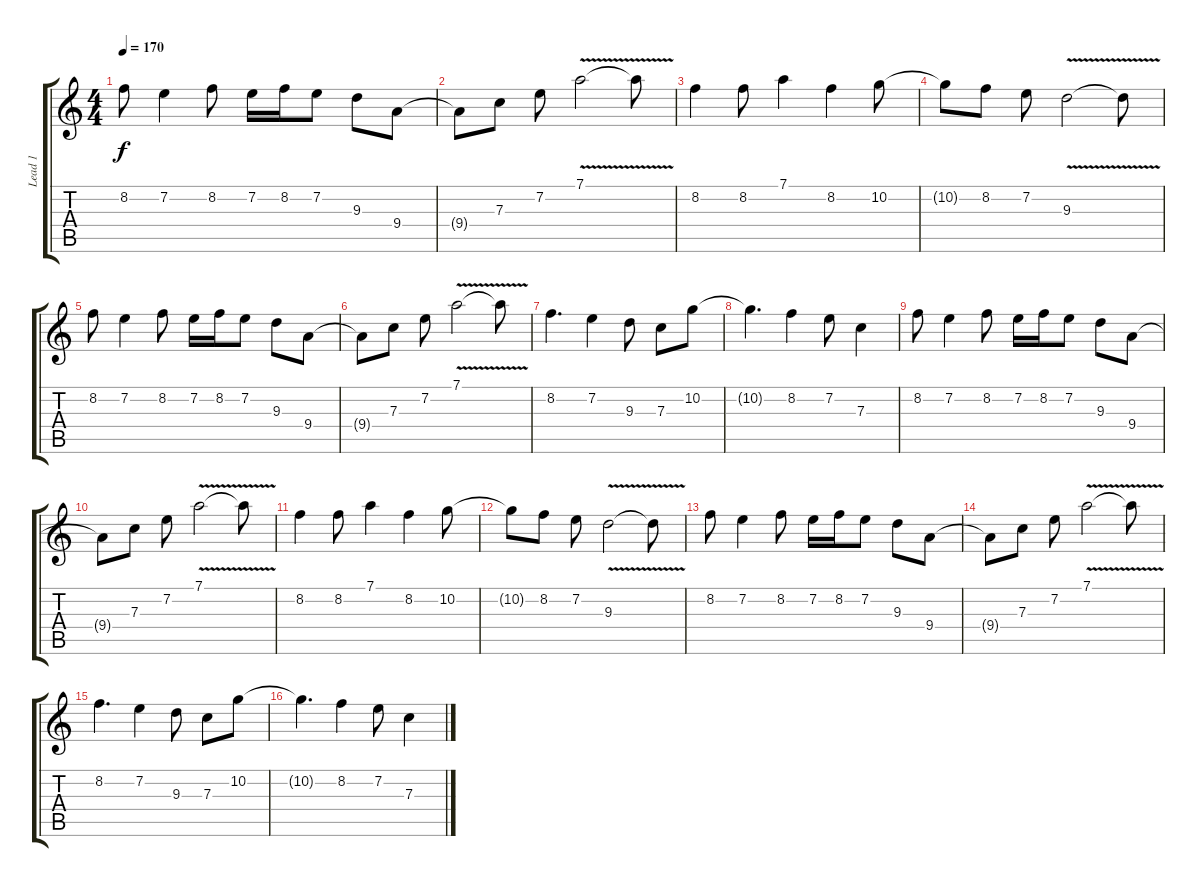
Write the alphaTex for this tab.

\track ("Lead 1" "Lead 1") {instrument distortionguitar}
\staff {score tabs}
\tuning (D4 A3 F3 C3 G2 D2) {hide}
\ts (4 4)
\tempo 170
\clef g2
\ks c
8.2.8{dy f} 7.2.4 8.2.8 7.2.16 8.2.16 7.2.8 9.3.8 9.4.8 |
9.4{t}.8 7.3.8 7.2.8 7.1{v}.2 7.1{t}.8 |
8.2.4 8.2.8 7.1.4 8.2.4 10.2.8 |
10.2{t}.8 8.2.8 7.2.8 9.3{v}.2 9.3{t}.8 |
8.2.8 7.2.4 8.2.8 7.2.16 8.2.16 7.2.8 9.3.8 9.4.8 |
9.4{t}.8 7.3.8 7.2.8 7.1{v}.2 7.1{t}.8 |
8.2.4{d} 7.2.4 9.3.8 7.3.8 10.2.8 |
10.2{t}.4{d} 8.2.4 7.2.8 7.3.4 |
8.2.8 7.2.4 8.2.8 7.2.16 8.2.16 7.2.8 9.3.8 9.4.8 |
9.4{t}.8 7.3.8 7.2.8 7.1{v}.2 7.1{t}.8 |
8.2.4 8.2.8 7.1.4 8.2.4 10.2.8 |
10.2{t}.8 8.2.8 7.2.8 9.3{v}.2 9.3{t}.8 |
8.2.8{volume 0} 7.2.4 8.2.8 7.2.16 8.2.16 7.2.8 9.3.8 9.4.8 |
9.4{t}.8 7.3.8 7.2.8 7.1{v}.2 7.1{t}.8 |
8.2.4{d} 7.2.4 9.3.8 7.3.8 10.2.8 |
10.2{t}.4{d} 8.2.4 7.2.8 7.3.4
